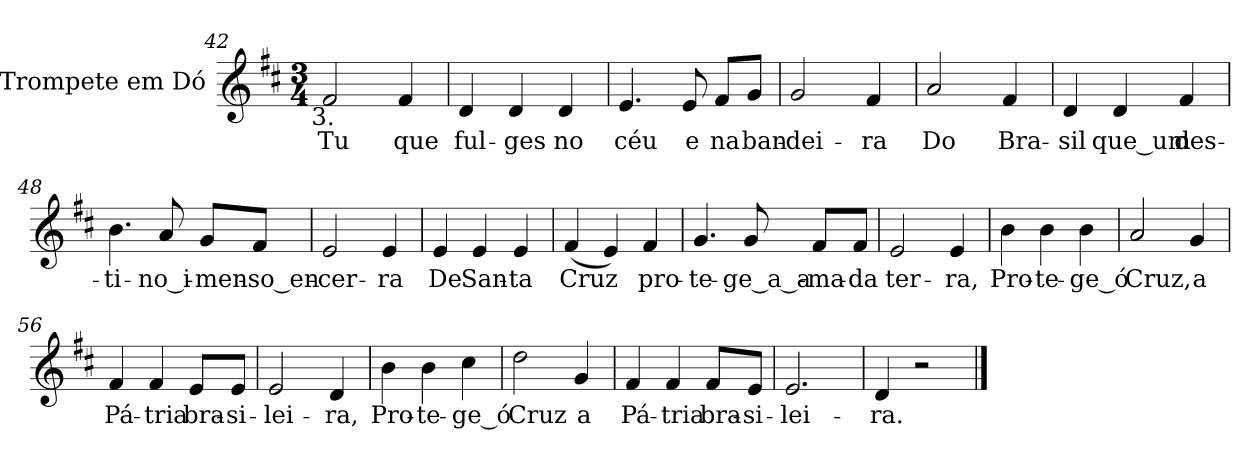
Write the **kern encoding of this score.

**kern	**text
*part1	*part1
*staff1	*staff1
*I"Trompete em Dó	*
!!LO:LB:g=z
*clefG2	*
*k[f#c#]	*
*D:	*
*M3/4	*
=42	=42
!LO:TX:b:cj:t=3.	!
!	!LO:LY:b:color=#000000
2f#i/	Tu
!	!LO:LY:b:color=#000000
4f#i/	que
=43	=43
!	!LO:LY:b:color=#000000
4di/	ful-
!	!LO:LY:b:color=#000000
4di/	-ges
!	!LO:LY:b:color=#000000
4di/	no
=44	=44
!	!LO:LY:b:color=#000000
4.ei/	céu
!	!LO:LY:b:color=#000000
8ei/	e
!	!LO:LY:b:color=#000000
8f#i/L	na
!	!LO:LY:b:color=#000000
8gi/J	ban-
=45	=45
!	!LO:LY:b:color=#000000
2gi/	-dei-
!	!LO:LY:b:color=#000000
4f#i/	-ra
=46	=46
!	!LO:LY:b:color=#000000
2ai/	Do
!	!LO:LY:b:color=#000000
4f#i/	Bra-
=47	=47
!	!LO:LY:b:color=#000000
4di/	-sil
!	!LO:LY:b:color=#000000
4di/	que_um
!	!LO:LY:b:color=#000000
4f#i/	des-
!!LO:LB:g=z
=48	=48
!	!LO:LY:b:color=#000000
4.bi\	-ti-
!	!LO:LY:b:color=#000000
8ai/	-no_i-
!	!LO:LY:b:color=#000000
8gi/L	-men-
!	!LO:LY:b:color=#000000
8f#i/J	-so_en-
=49	=49
!	!LO:LY:b:color=#000000
2ei/	-cer-
!	!LO:LY:b:color=#000000
4ei/	-ra
=50	=50
!	!LO:LY:b:color=#000000
4ei/	De
!	!LO:LY:b:color=#000000
4ei/	San-
!	!LO:LY:b:color=#000000
4ei/	-ta
=51	=51
!	!LO:LY:b:color=#000000
(4f#i/	Cruz
4ei/)	.
!	!LO:LY:b:color=#000000
4f#i/	pro-
=52	=52
!	!LO:LY:b:color=#000000
4.gi/	-te-
!	!LO:LY:b:color=#000000
8gi/	-ge_a_a-
!	!LO:LY:b:color=#000000
8f#i/L	-ma-
!	!LO:LY:b:color=#000000
8f#i/J	-da
=53	=53
!	!LO:LY:b:color=#000000
2ei/	ter-
!	!LO:LY:b:color=#000000
4ei/	-ra,
=54	=54
!	!LO:LY:b:color=#000000
4bi\	Pro-
!	!LO:LY:b:color=#000000
4bi\	-te-
!	!LO:LY:b:color=#000000
4bi\	-ge_ó
!!LO:LB:g=z
=55	=55
!	!LO:LY:b:color=#000000
2ai/	Cruz,
!	!LO:LY:b:color=#000000
4gi/	a
=56	=56
!	!LO:LY:b:color=#000000
4f#i/	Pá-
!	!LO:LY:b:color=#000000
4f#i/	-tria
!	!LO:LY:b:color=#000000
8ei/L	bra-
!	!LO:LY:b:color=#000000
8ei/J	-si-
=57	=57
!	!LO:LY:b:color=#000000
2ei/	-lei-
!	!LO:LY:b:color=#000000
4di/	-ra,
=58	=58
!	!LO:LY:b:color=#000000
4bi\	Pro-
!	!LO:LY:b:color=#000000
4bi\	-te-
!	!LO:LY:b:color=#000000
4cc#i\	-ge_ó
=59	=59
!	!LO:LY:b:color=#000000
2ddi\	Cruz
!	!LO:LY:b:color=#000000
4gi/	a
=60	=60
!	!LO:LY:b:color=#000000
4f#i/	Pá-
!	!LO:LY:b:color=#000000
4f#i/	-tria
!	!LO:LY:b:color=#000000
8f#i/L	bra-
!	!LO:LY:b:color=#000000
8ei/J	-si-
=61	=61
!	!LO:LY:b:color=#000000
2.ei/	-lei-
=62	=62
!	!LO:LY:b:color=#000000
4di/	-ra.
2r	.
==	==
*-	*-
